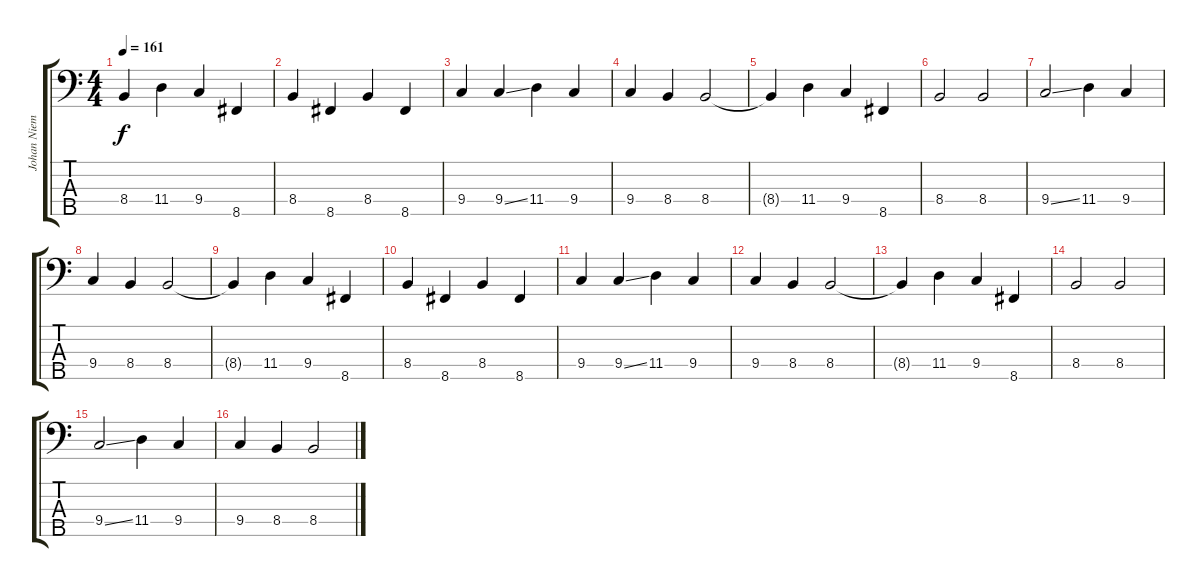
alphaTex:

\track ("Johan Niemann" "Johan Niem") {instrument electricbasspick}
\staff {score tabs}
\tuning (Gb2 Db2 Ab1 Eb1 Bb0) {hide}
\ts (4 4)
\tempo 161
\clef f4
\ks c
8.4{t}.4{dy f} 11.4.4 9.4.4 8.5.4 |
8.4.4 8.5.4 8.4.4 8.5.4 |
9.4.4 9.4{ss}.4 11.4.4 9.4.4 |
9.4.4 8.4.4 8.4.2 |
8.4{t}.4 11.4.4 9.4.4 8.5.4 |
8.4.2 8.4.2 |
9.4{ss}.2 11.4.4 9.4.4 |
9.4.4 8.4.4 8.4.2 |
8.4{t}.4 11.4.4 9.4.4 8.5.4 |
8.4.4 8.5.4 8.4.4 8.5.4 |
9.4.4 9.4{ss}.4 11.4.4 9.4.4 |
9.4.4 8.4.4 8.4.2 |
8.4{t}.4 11.4.4 9.4.4 8.5.4 |
8.4.2 8.4.2 |
9.4{ss}.2 11.4.4 9.4.4 |
9.4.4 8.4.4 8.4.2
